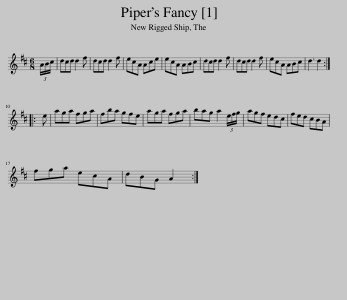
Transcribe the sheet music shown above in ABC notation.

X:1
L:1/8
M:6/8
I:linebreak $
K:D
V:1 treble
V:1
 (3A/B/c/ | dcd d2 f | dcd d2 f | ecA Ace | ecA ABc | %5
 dcd d2 f | dcd d2 f | ecA ABc | d3 d2 ::$ e | %10
 aga fga | fba gfe | aga fga | bag a2 (3e/f/g/ | agf edc | %15
 fed cBA |$ fga ecA | dBG A2 :| %18
